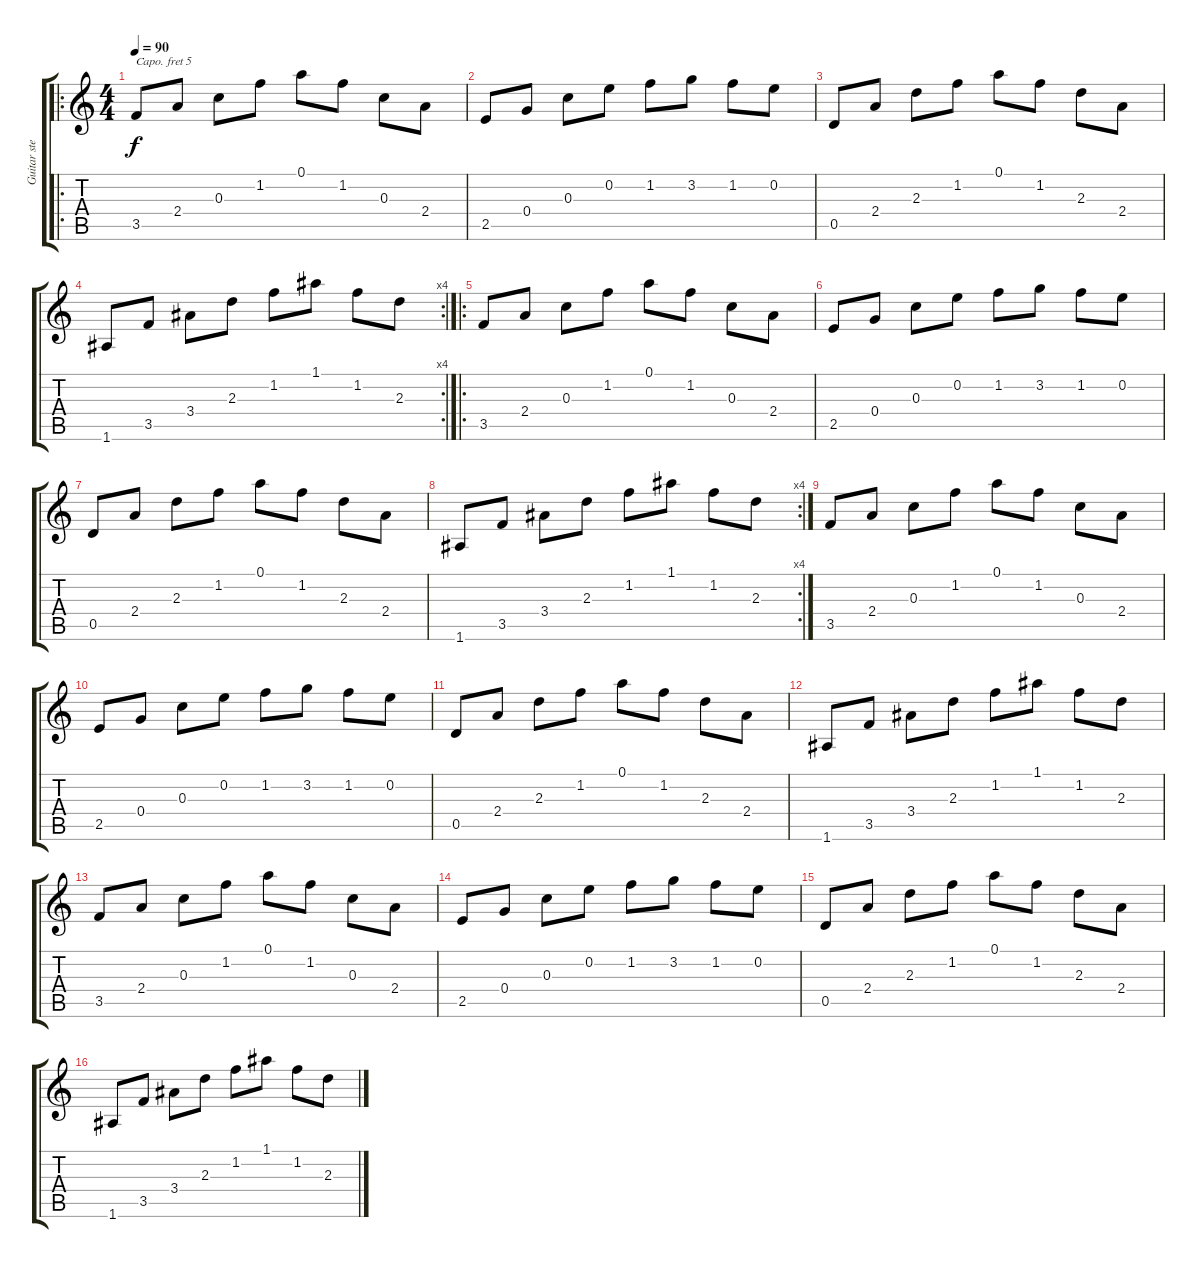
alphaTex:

\track ("Guitar steel" "Guitar ste") {instrument acousticguitarsteel}
\staff {score tabs}
\capo 5
\tuning (E4 B3 G3 D3 A2 E2) {hide}
\ro
\ts (4 4)
\tempo 90
\clef g2
\ks c
3.5.8{dy f instrument acousticguitarsteel} 2.4.8 0.3.8 1.2.8 0.1.8 1.2.8 0.3.8 2.4.8 |
2.5.8 0.4.8 0.3.8 0.2.8 1.2.8 3.2.8 1.2.8 0.2.8 |
0.5.8 2.4.8 2.3.8 1.2.8 0.1.8 1.2.8 2.3.8 2.4.8 |
\rc 4
1.6.8 3.5.8 3.4.8 2.3.8 1.2.8 1.1.8 1.2.8 2.3.8 |
\ro
3.5.8 2.4.8 0.3.8 1.2.8 0.1.8 1.2.8 0.3.8 2.4.8 |
2.5.8 0.4.8 0.3.8 0.2.8 1.2.8 3.2.8 1.2.8 0.2.8 |
0.5.8 2.4.8 2.3.8 1.2.8 0.1.8 1.2.8 2.3.8 2.4.8 |
\rc 4
1.6.8 3.5.8 3.4.8 2.3.8 1.2.8 1.1.8 1.2.8 2.3.8 |
3.5.8 2.4.8 0.3.8 1.2.8 0.1.8 1.2.8 0.3.8 2.4.8 |
2.5.8 0.4.8 0.3.8 0.2.8 1.2.8 3.2.8 1.2.8 0.2.8 |
0.5.8 2.4.8 2.3.8 1.2.8 0.1.8 1.2.8 2.3.8 2.4.8 |
1.6.8 3.5.8 3.4.8 2.3.8 1.2.8 1.1.8 1.2.8 2.3.8 |
3.5.8 2.4.8 0.3.8 1.2.8 0.1.8 1.2.8 0.3.8 2.4.8 |
2.5.8 0.4.8 0.3.8 0.2.8 1.2.8 3.2.8 1.2.8 0.2.8 |
0.5.8 2.4.8 2.3.8 1.2.8 0.1.8 1.2.8 2.3.8 2.4.8 |
1.6.8 3.5.8 3.4.8 2.3.8 1.2.8 1.1.8 1.2.8 2.3.8
